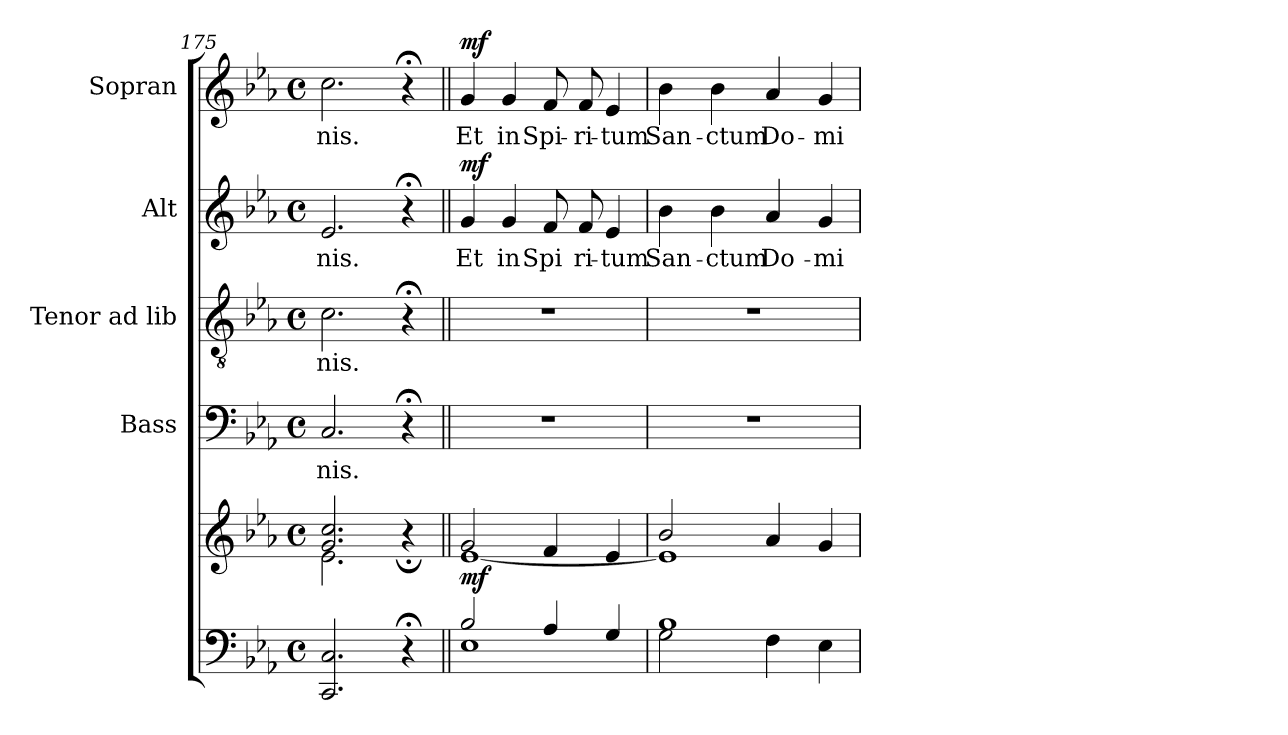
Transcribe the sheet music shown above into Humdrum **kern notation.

**kern	**kern	**dynam	**kern	**text	**kern	**text	**kern	**text	**dynam	**kern	**text	**dynam
*part5	*part5	*part5	*part4	*part4	*part3	*part3	*part2	*part2	*part2	*part1	*part1	*part1
*staff6	*staff5	*staff5/6	*staff4	*staff4	*staff3	*staff3	*staff2	*staff2	*staff2	*staff1	*staff1	*staff1
*	*	*	*I"Bass	*	*I"Tenor ad lib	*	*I"Alt	*	*	*I"Sopran	*	*
*	*	*	*I'B	*	*I'T	*	*I'A	*	*	*I'S	*	*
*clefF4	*clefG2	*	*clefF4	*	*clefGv2	*	*clefG2	*	*	*clefG2	*	*
*k[b-e-a-]	*k[b-e-a-]	*	*k[b-e-a-]	*	*k[b-e-a-]	*	*k[b-e-a-]	*	*	*k[b-e-a-]	*	*
*E-:	*E-:	*	*E-:	*	*E-:	*	*E-:	*	*	*E-:	*	*
*M4/4	*M4/4	*	*M4/4	*	*M4/4	*	*M4/4	*	*	*M4/4	*	*
*met(c)	*met(c)	*	*met(c)	*	*met(c)	*	*met(c)	*	*	*met(c)	*	*
=175	=175	=175	=175	=175	=175	=175	=175	=175	=175	=175	=175	=175
*	*^	*	*	*	*	*	*	*	*	*	*	*
!	!	!	!	!	!LO:LY:b	!	!LO:LY:b	!	!LO:LY:b	!	!	!LO:LY:b	!
2.CC/ 2.C/	2.g/ 2.cc/	2.e-\	.	2.C/	-nis.	2.c\	-nis.	2.e-/	-nis.	.	2.cc\	-nis.	.
4r;	4ryy	4r;<	.	4r;<	.	4r;<	.	4r;<	.	.	4r;<	.	.
!!LO:PB:g=z
=176||	=176||	=176||	=176||	=176||	=176||	=176||	=176||	=176||	=176||	=176||	=176||	=176||	=176||
*^	*	*	*	*	*	*	*	*	*	*	*	*	*
!	!	!	!	!LO:DY:b	!	!	!	!	!	!LO:LY:b	!LO:DY:a	!	!LO:LY:b	!LO:DY:a
2B-/	1E-	2g/	[<1e-	mf	1r	.	1r	.	4g/	Et	mf	4g/	Et	mf
!	!	!	!	!	!	!	!	!	!	!LO:LY:b	!	!	!LO:LY:b	!
.	.	.	.	.	.	.	.	.	4g/	in	.	4g/	in	.
!	!	!	!	!	!	!	!	!	!	!LO:LY:b	!	!	!LO:LY:b	!
4A-/	.	4f/	.	.	.	.	.	.	8f/	Spi­	.	8f/	Spi-	.
!	!	!	!	!	!	!	!	!	!	!LO:LY:b	!	!	!LO:LY:b	!
.	.	.	.	.	.	.	.	.	8f/	ri-	.	8f/	-ri-	.
!	!	!	!	!	!	!	!	!	!	!LO:LY:b	!	!	!LO:LY:b	!
4G/	.	4e-/	.	.	.	.	.	.	4e-/	-tum	.	4e-/	-tum	.
=177	=177	=177	=177	=177	=177	=177	=177	=177	=177	=177	=177	=177	=177	=177
!	!	!	!	!	!	!	!	!	!	!LO:LY:b	!	!	!LO:LY:b	!
1B-	2G\	2b-/	1e-]	.	1r	.	1r	.	4b-\	San­ -	.	4b-\	San­-	.
!	!	!	!	!	!	!	!	!	!	!LO:LY:b	!	!	!LO:LY:b	!
.	.	.	.	.	.	.	.	.	4b-\	-ctum	.	4b-\	-ctum	.
!	!	!	!	!	!	!	!	!	!	!LO:LY:b	!	!	!LO:LY:b	!
.	4F\	4a-/	.	.	.	.	.	.	4a-/	Do­-	.	4a-/	Do-	.
!	!	!	!	!	!	!	!	!	!	!LO:LY:b	!	!	!LO:LY:b	!
.	4E-\	4g/	.	.	.	.	.	.	4g/	- mi-	.	4g/	-mi-	.
*v	*v	*	*	*	*	*	*	*	*	*	*	*	*	*
*	*v	*v	*	*	*	*	*	*	*	*	*	*	*
=	=	=	=	=	=	=	=	=	=	=	=	=
*-	*-	*-	*-	*-	*-	*-	*-	*-	*-	*-	*-	*-
